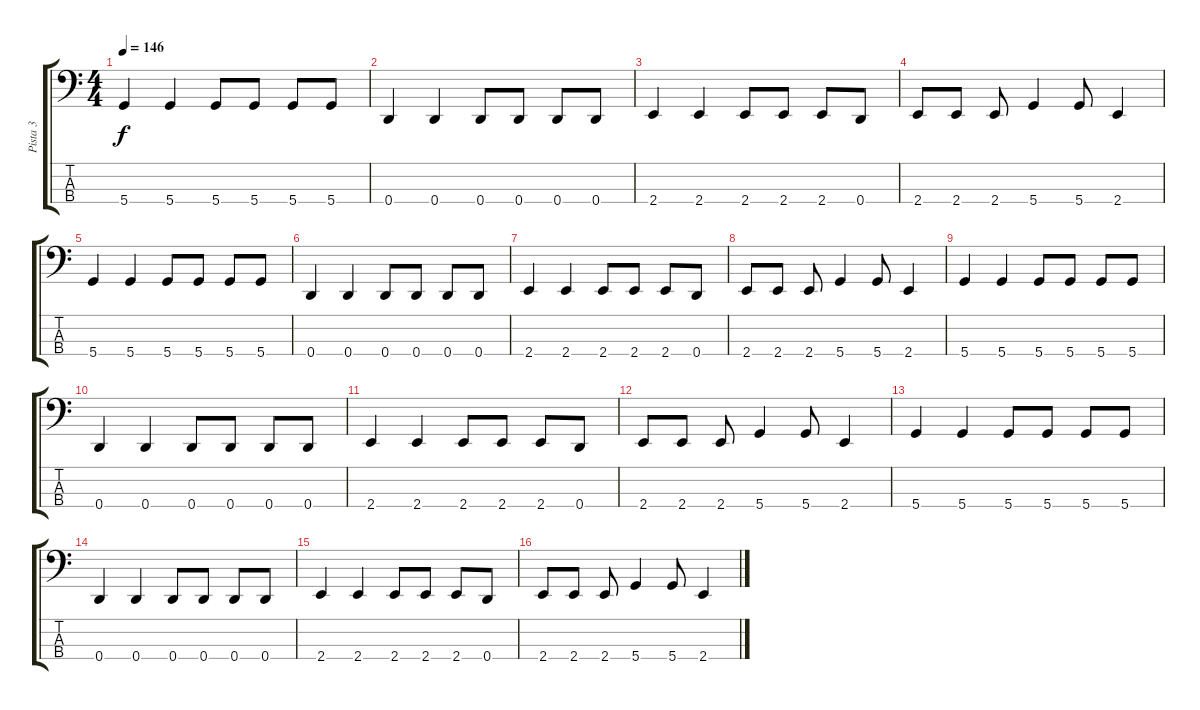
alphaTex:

\track ("Pista 3" "Pista 3") {instrument electricbassfinger}
\staff {score tabs}
\tuning (G2 D2 A1 D1) {hide}
\ts (4 4)
\tempo 146
\clef f4
\ks c
5.4.4{dy f} 5.4.4 5.4.8 5.4.8 5.4.8 5.4.8 |
0.4.4 0.4.4 0.4.8 0.4.8 0.4.8 0.4.8 |
2.4.4 2.4.4 2.4.8 2.4.8 2.4.8 0.4.8 |
2.4.8 2.4.8 2.4.8 5.4.4 5.4.8 2.4.4 |
5.4.4 5.4.4 5.4.8 5.4.8 5.4.8 5.4.8 |
0.4.4 0.4.4 0.4.8 0.4.8 0.4.8 0.4.8 |
2.4.4 2.4.4 2.4.8 2.4.8 2.4.8 0.4.8 |
2.4.8 2.4.8 2.4.8 5.4.4 5.4.8 2.4.4 |
5.4.4 5.4.4 5.4.8 5.4.8 5.4.8 5.4.8 |
0.4.4 0.4.4 0.4.8 0.4.8 0.4.8 0.4.8 |
2.4.4 2.4.4 2.4.8 2.4.8 2.4.8 0.4.8 |
2.4.8 2.4.8 2.4.8 5.4.4 5.4.8 2.4.4 |
5.4.4 5.4.4 5.4.8 5.4.8 5.4.8 5.4.8 |
0.4.4 0.4.4 0.4.8 0.4.8 0.4.8 0.4.8 |
2.4.4 2.4.4 2.4.8 2.4.8 2.4.8 0.4.8 |
2.4.8 2.4.8 2.4.8 5.4.4 5.4.8 2.4.4
